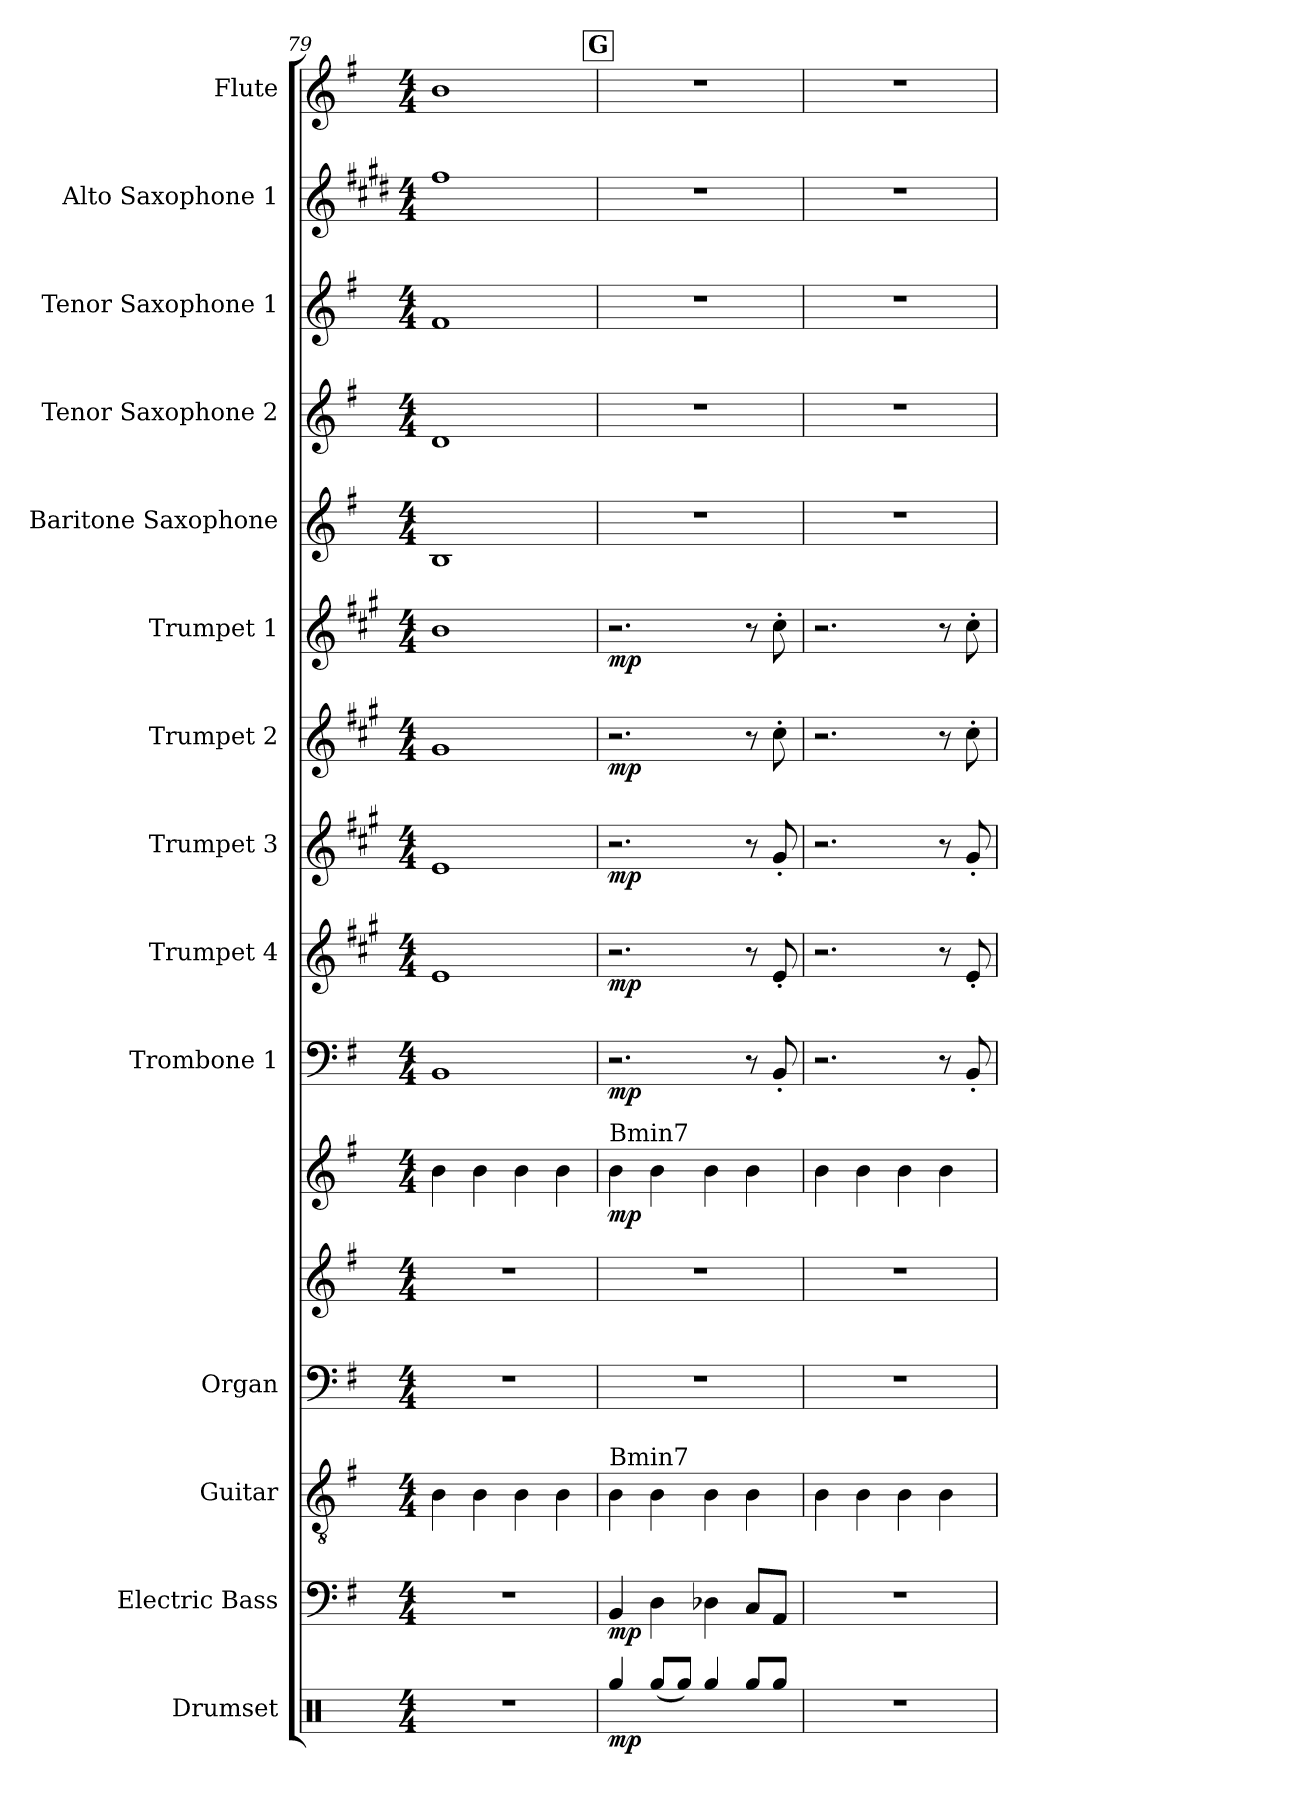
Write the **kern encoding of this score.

**kern	**dynam	**kern	**dynam	**kern	**kern	**kern	**kern	**dynam	**kern	**dynam	**kern	**dynam	**kern	**dynam	**kern	**dynam	**kern	**dynam	**kern	**kern	**kern	**kern	**kern
*part14	*part14	*part13	*part13	*part12	*part11	*part11	*part11	*part11	*part10	*part10	*part9	*part9	*part8	*part8	*part7	*part7	*part6	*part6	*part5	*part4	*part3	*part2	*part1
*staff16	*staff16	*staff15	*staff15	*staff14	*staff13	*staff12	*staff11	*staff11/12/13	*staff10	*staff10	*staff9	*staff9	*staff8	*staff8	*staff7	*staff7	*staff6	*staff6	*staff5	*staff4	*staff3	*staff2	*staff1
*I"Drumset	*	*I"Electric Bass	*	*I"Guitar	*I"Organ	*	*	*	*I"Trombone 1	*	*I"Trumpet 4	*	*I"Trumpet 3	*	*I"Trumpet 2	*	*I"Trumpet 1	*	*I"Baritone Saxophone	*I"Tenor Saxophone 2	*I"Tenor Saxophone 1	*I"Alto Saxophone 1	*I"Flute
*I'Drs.	*	*I'El. B.	*	*	*	*	*	*	*I'Tbn.	*	*I'Tpt.	*	*I'Tpt.	*	*I'Tpt.	*	*I'Tpt.	*	*I'Bar. Sax.	*I'T. Sax.	*I'T. Sax.	*I'A. Sax.	*I'Fl.
!!LO:PB:g=z
*clefX	*	*clefF4	*	*clefGv2	*clefF4	*clefG2	*clefG2	*	*clefF4	*	*clefG2	*	*clefG2	*	*clefG2	*	*clefG2	*	*clefG2	*clefG2	*clefG2	*clefG2	*clefG2
*	*	*ITrd7c12	*	*	*	*	*	*	*	*	*ITrd1c2	*	*ITrd1c2	*	*ITrd1c2	*	*ITrd1c2	*	*ITrd12c21	*ITrd8c14	*ITrd8c14	*ITrd5c9	*
*k[]	*	*k[f#]	*	*k[f#]	*k[f#]	*k[f#]	*k[f#]	*	*k[f#]	*	*k[f#]	*	*k[f#]	*	*k[f#]	*	*k[f#]	*	*k[f#]	*k[f#]	*k[f#]	*k[f#]	*k[f#]
*M4/4	*	*M4/4	*	*M4/4	*M4/4	*M4/4	*M4/4	*	*M4/4	*	*M4/4	*	*M4/4	*	*M4/4	*	*M4/4	*	*M4/4	*M4/4	*M4/4	*M4/4	*M4/4
=79	=79	=79	=79	=79	=79	=79	=79	=79	=79	=79	=79	=79	=79	=79	=79	=79	=79	=79	=79	=79	=79	=79	=79
1r	.	1r	.	4B	1r	1r	4b	.	1BB	.	1d	.	1d	.	1f#	.	1a	.	1BB	1D	1F#	1a	1b
.	.	.	.	4B	.	.	4b	.	.	.	.	.	.	.	.	.	.	.	.	.	.	.	.
.	.	.	.	4B	.	.	4b	.	.	.	.	.	.	.	.	.	.	.	.	.	.	.	.
.	.	.	.	4B	.	.	4b	.	.	.	.	.	.	.	.	.	.	.	.	.	.	.	.
!!LO:REH:place=s1:a:B:fs=14:t=G
=80	=80	=80	=80	=80	=80	=80	=80	=80	=80	=80	=80	=80	=80	=80	=80	=80	=80	=80	=80	=80	=80	=80	=80
!	!	!	!	!	!	!	!LO:TX:a:t=Bmin7	!	!	!	!	!	!	!	!	!	!	!	!	!	!	!	!
!	!	!	!	!LO:TX:a:t=Bmin7	!	!	!	!	!	!	!	!	!	!	!	!	!	!	!	!	!	!	!
!	!LO:DY:b	!	!LO:DY:b	!	!	!	!	!LO:DY:b	!	!LO:DY:b	!	!LO:DY:b	!	!LO:DY:b	!	!LO:DY:b	!	!LO:DY:b	!	!	!	!	!
4Rgg/	mp	4BBB/	mp	4B	1r	1r	4b	mp	2.r	mp	2.r	mp	2.r	mp	2.r	mp	2.r	mp	1r	1r	1r	1r	1r
(8Rgg/L	.	4DD\	.	4B	.	.	4b	.	.	.	.	.	.	.	.	.	.	.	.	.	.	.	.
8Rgg/J)	.	.	.	.	.	.	.	.	.	.	.	.	.	.	.	.	.	.	.	.	.	.	.
4Rgg/	.	4DD-X\	.	4B	.	.	4b	.	.	.	.	.	.	.	.	.	.	.	.	.	.	.	.
8Rgg/L	.	8CC/L	.	4B	.	.	4b	.	8r	.	8r	.	8r	.	8r	.	8r	.	.	.	.	.	.
8Rgg/J	.	8AAA/J	.	.	.	.	.	.	8BB'/	.	8d'/	.	8f#'/	.	8b'\	.	8b'\	.	.	.	.	.	.
=81	=81	=81	=81	=81	=81	=81	=81	=81	=81	=81	=81	=81	=81	=81	=81	=81	=81	=81	=81	=81	=81	=81	=81
1r	.	1r	.	4B	1r	1r	4b	.	2.r	.	2.r	.	2.r	.	2.r	.	2.r	.	1r	1r	1r	1r	1r
.	.	.	.	4B	.	.	4b	.	.	.	.	.	.	.	.	.	.	.	.	.	.	.	.
.	.	.	.	4B	.	.	4b	.	.	.	.	.	.	.	.	.	.	.	.	.	.	.	.
.	.	.	.	4B	.	.	4b	.	8r	.	8r	.	8r	.	8r	.	8r	.	.	.	.	.	.
.	.	.	.	.	.	.	.	.	8BB'/	.	8d'/	.	8f#'/	.	8b'\	.	8b'\	.	.	.	.	.	.
=	=	=	=	=	=	=	=	=	=	=	=	=	=	=	=	=	=	=	=	=	=	=	=
*-	*-	*-	*-	*-	*-	*-	*-	*-	*-	*-	*-	*-	*-	*-	*-	*-	*-	*-	*-	*-	*-	*-	*-
